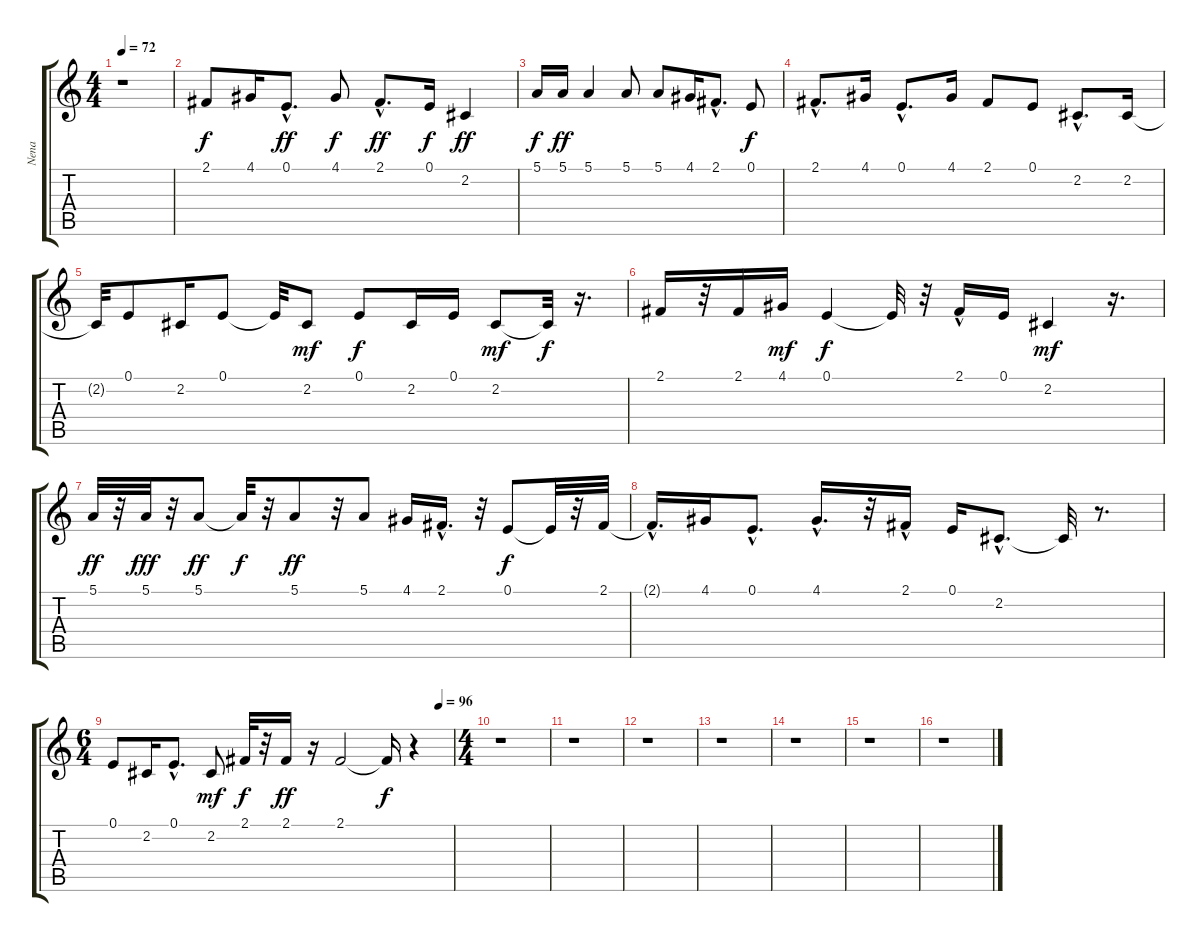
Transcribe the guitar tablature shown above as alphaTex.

\track ("Nena" "Nena") {instrument altosax}
\staff {score tabs}
\tuning (E4 B3 G3 D3 A2 E2) {hide}
\ts (4 4)
\tempo 72
\clef g2
\ks c
r.1{dy f instrument altosax} |
2.1.8 4.1.16 0.1{hac}.8{d dy ff} 4.1.8{dy f} 2.1{hac}.8{d dy ff} 0.1.16{dy f} 2.2.4{dy ff} |
5.1.16{dy f} 5.1.16{dy ff} 5.1.4 5.1.8 5.1.8 4.1.16 2.1{hac}.8{d} 0.1.8{dy f} |
2.1{hac}.8{d} 4.1.16 0.1{hac}.8{d} 4.1.16 2.1.8 0.1.8 2.2{hac}.8{d} 2.2.16 |
2.2{t}.32 0.1.8 2.2.16 0.1.8 0.1{t}.32 2.2.8{dy mf} 0.1.8{dy f} 2.2.16 0.1.16 2.2.8{dy mf} 2.2{t}.32{dy f} r.16{d} |
2.1.16 r.32 2.1.16 4.1.16{dy mf} 0.1.4{dy f} 0.1{t}.32 r.32 2.1{hac}.16 0.1.16 2.2.4{dy mf} r.16{d} |
5.1.32{dy ff} r.32 5.1.32{dy fff} r.32 5.1.8{dy ff} 5.1{t}.32{dy f} r.32 5.1.8{dy ff} r.32 5.1.8 4.1.16 2.1{hac}.16{d} r.32 0.1.8{dy f} 0.1{t}.32 r.32 2.1.32 |
2.1{hac t}.16{d} 4.1.16 0.1{hac}.8{d} 4.1{hac}.16{d} r.32 2.1{hac}.16 0.1.16 2.2{hac}.8{d} 2.2{t}.32 r.8{d} |
\ts (6 4)
\tempo (96 0.9583333333333334)
0.1.8 2.2.16 0.1{hac}.8{d} 2.2.8{dy mf} 2.1.32{dy f} r.32 2.1.16{dy ff} r.16 2.1.2 2.1{t}.16{dy f} r.4 |
\ts (4 4)
r.1 |
r.1 |
r.1 |
r.1 |
r.1 |
r.1 |
r.1
